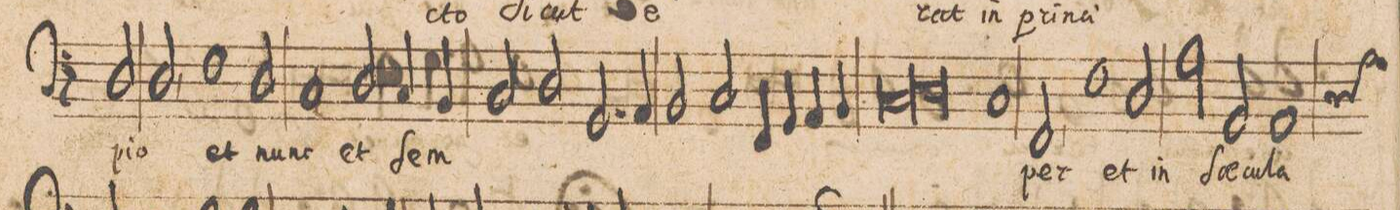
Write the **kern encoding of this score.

**kern	**text
*I"[BASSVS.]	*
*clefF4	*
*k[]	*
*met(C|)	*
*M2/1	*
2D/	-pi-
2D,</	-o
1F\	et
=68-	=68-
2D/	nunc
1C	et
=69-	=69-
2D/	Sem-
4C/	.
4BB/	.
2C/	.
2D/	.
=70-	=70-
2.GG/	.
4AA/	.
2BB/	.
2C/	.
=71-	=71-
4FF/	.
4GG/	.
4AA/	.
4BB/	.
*lig	*
1C	.
=72-	=72-
1D	.
*Xlig	*
1C	.
=73-	=73-
2FF,</	-per
1F	et
2D/	in
=74-	=74-
2A\	Sae-
2AA/	-cu-
*custos:D	*
1AA	-la
=75-	=75-
*-	*-
